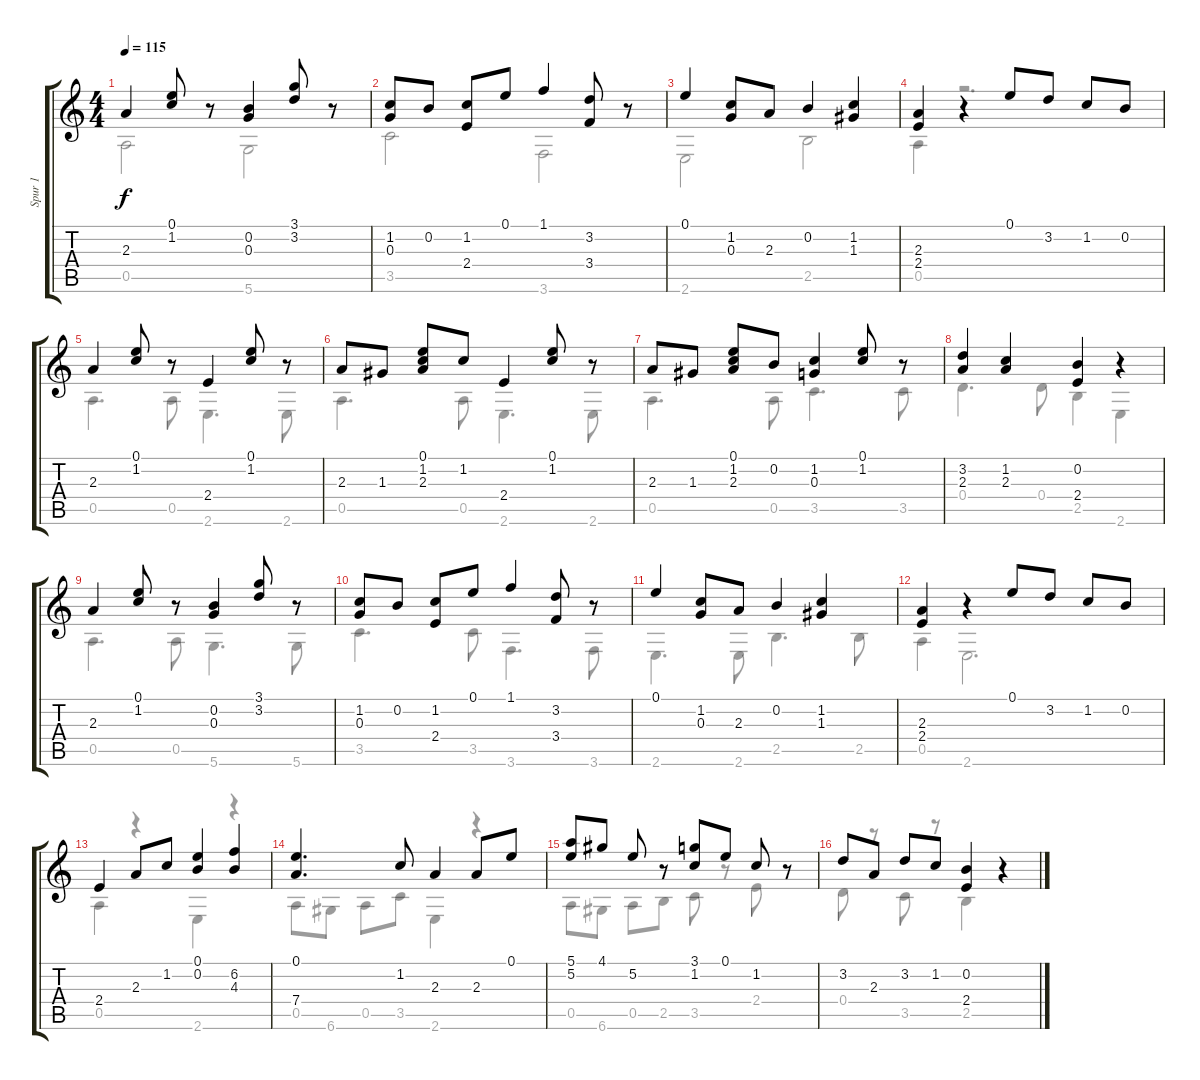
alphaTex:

\track ("Spur 1" "Spur 1") {instrument acousticguitarsteel}
\staff {score tabs}
\tuning (E4 B3 G3 D3 A2 D2) {hide}
\voice
\ts (4 4)
\tempo 115
\clef g2
\ks c
2.3.4{dy f} (0.1 1.2).8 r.8 (0.2 0.3).4 (3.1 3.2).8 r.8 |
(1.2 0.3).8 0.2.8 (1.2 2.4).8 0.1.8 1.1.4 (3.2 3.4).8 r.8 |
0.1.4 (1.2 0.3).8 2.3.8 0.2.4 (1.2 1.3).4 |
(2.3 2.4).4 r.4 0.1.8 3.2.8 1.2.8 0.2.8 |
2.3.4 (0.1 1.2).8 r.8 2.4.4 (0.1 1.2).8 r.8 |
2.3.8 1.3.8 (0.1 1.2 2.3).8 1.2.8 2.4.4 (0.1 1.2).8 r.8 |
2.3.8 1.3.8 (0.1 1.2 2.3).8 0.2.8 (1.2 0.3).4 (0.1 1.2).8 r.8 |
(3.2 2.3).4 (1.2 2.3).4 (0.2 2.4).4 r.4 |
2.3.4 (0.1 1.2).8 r.8 (0.2 0.3).4 (3.1 3.2).8 r.8 |
(1.2 0.3).8 0.2.8 (1.2 2.4).8 0.1.8 1.1.4 (3.2 3.4).8 r.8 |
0.1.4 (1.2 0.3).8 2.3.8 0.2.4 (1.2 1.3).4 |
(2.3 2.4).4 r.4 0.1.8 3.2.8 1.2.8 0.2.8 |
2.4.4 2.3.8 1.2.8 (0.1 0.2).4 (6.2 4.3).4 |
(0.1 7.4).4{d} 1.2.8 2.3.4 2.3.8 0.1.8 |
(5.1 5.2).8 4.1.8 5.2.8 r.8 (3.1 1.2).8 0.1.8 1.2.8 r.8 |
3.2.8 2.3.8 3.2.8 1.2.8 (0.2 2.4).4 r.4
\voice
\clef g2
\ottava regular
\simile none
\ks c
0.5.2{dy f} 5.6.2 |
3.5.2 3.6.2 |
2.6.2 2.5.2 |
0.5.4 r.2{d} |
0.5.4{d} 0.5.8 2.6.4{d} 2.6.8 |
0.5.4{d} 0.5.8 2.6.4{d} 2.6.8 |
0.5.4{d} 0.5.8 3.5.4{d} 3.5.8 |
0.4.4{d} 0.4.8 2.5.4 2.6.4 |
0.5.4{d} 0.5.8 5.6.4{d} 5.6.8 |
3.5.4{d} 3.5.8 3.6.4{d} 3.6.8 |
2.6.4{d} 2.6.8 2.5.4{d} 2.5.8 |
0.5.4 2.6.2{d} |
0.5.4 r.4 2.6.4 r.4 |
0.5.8 6.6.8 0.5.8 3.5.8 2.6.4 r.4 |
0.5.8 6.6.8 0.5.8 2.5.8 3.5.8 r.8 2.4.8 r.8 |
0.4.8 r.8 3.5.8 r.8 2.5.4 r.4
